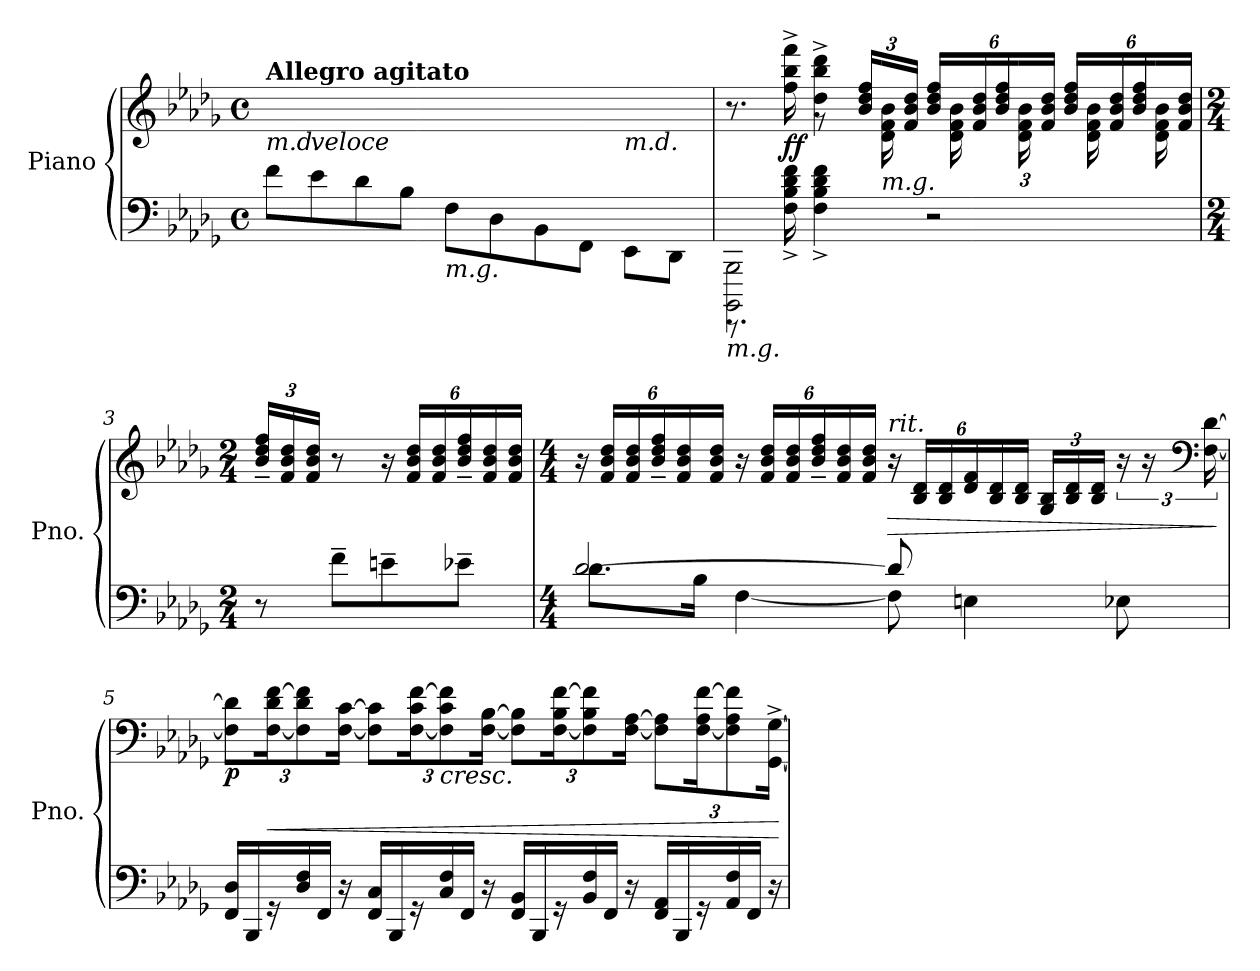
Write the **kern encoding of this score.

**kern	**kern	**dynam
*part1	*part1	*part1
*staff2	*staff1	*staff1/2
*I"Piano	*	*
*I'Pno.	*	*
*clefF4	*clefG2	*
*k[b-e-a-d-g-]	*k[b-e-a-d-g-]	*
*M4/4	*M4/4	*
*met(c)	*met(c)	*
=1	=1	=1
*^	*	*
!	!	!LO:TX:a:B:t=Allegro agitato	!
!	!	!LO:TX:b:i:t=m.d.	!
8f\L	4ryy	8ryy	.
!	!	!LO:TX:b:i:t=veloce	!
8e-\	.	4.ryy	.
8d-\	4ryy	.	.
8B-\J	.	.	.
!LO:TX:b:i:t=m.g.	!	!	!
2ryy	8F\L	2ryy	.
.	8D-\	.	.
.	8BB-\	.	.
.	8FF\J	.	.
!	!	!LO:TX:b:i:t=m.d.	!
8EE-\L	4ryy	4ryy	.
8DD-\J	.	.	.
=2	=2	=2	=2
*	*^	*^	*
*	*	*	*	*^	*
!LO:TX:b:i:t=m.g.	!	!	!	!	!	!
2BBBB-\ 2BBB-\	8.r	4.ryy	8.r	4ryy	12%5ryy	.
!	!	!	!	!	!	!LO:DY:b
.	16F\^ 16B-\^ 16d-\^ 16f\^	.	16ff\^ 16bb-\^ 16fff\^	.	.	ff
.	4F\^ 4B-\^ 4d-\^ 4f\^	.	4dd-\^ 4bb-\^ 4ddd-\^	8r	.	.
*	*	*Xtuplet	*	*Xbrackettup	*	*
.	.	24ryy	.	24b-/ 24dd-/ 24ff/LL	.	.
!	!	!LO:TX:a:i:t=m.g.	!	!	!	!
.	.	24ryy	.	24ryy	24d-\ 24f\ 24b-\	.
.	.	24ryy	.	24f/ 24b-/ 24dd-/JJ	12ryy	.
2r	2ryy	24ryy	24b-/ 24dd-/ 24ff/LL	2ryy	.	.
.	.	24ryy	24ryy	.	24d-\ 24f\ 24b-\	.
.	.	24ryy	24f/ 24b-/ 24dd-/	.	12ryy	.
.	.	24ryy	24b-/ 24dd-/ 24ff/	.	.	.
.	.	24ryy	24ryy	.	24d-\ 24f\ 24b-\	.
.	.	24ryy	24f/ 24b-/ 24dd-/JJ	.	12ryy	.
.	.	24ryy	24b-/ 24dd-/ 24ff/LL	.	.	.
.	.	24ryy	24ryy	.	24d-\ 24f\ 24b-\	.
.	.	24ryy	24f/ 24b-/ 24dd-/	.	12ryy	.
.	.	24ryy	24b-/ 24dd-/ 24ff/	.	.	.
.	.	24ryy	24ryy	.	24d-\ 24f\ 24b-\	.
.	.	24ryy	24f/ 24b-/ 24dd-/JJ	.	24ryy	.
*v	*v	*v	*	*	*	*
*	*v	*v	*v	*
=3	=3	=3
*M2/4	*M2/4	*
8r	24b-/~ 24dd-/~ 24ff/~LL	.
.	24f/ 24b-/ 24dd-/	.
.	24f/ 24b-/ 24dd-/JJ	.
8f~\L	8r	.
8en~\	24r	.
.	24f/ 24b-/ 24dd-/LL	.
.	24f/ 24b-/ 24dd-/	.
8e-X~\J	24b-/~ 24dd-/~ 24ff/~	.
.	24f/ 24b-/ 24dd-/	.
.	24f/ 24b-/ 24dd-/JJ	.
!!LO:LB:g=z
=4	=4	=4
*M4/4	*M4/4	*
*^	*	*
[2d-/	8.d-\L	24r	.
.	.	24f/ 24b-/ 24dd-/LL	.
.	.	24f/ 24b-/ 24dd-/	.
.	.	24b-/~ 24dd-/~ 24ff/~	.
.	.	24f/ 24b-/ 24dd-/	.
.	16B-\Jk	.	.
.	.	24f/ 24b-/ 24dd-/JJ	.
.	[4F\	24r	.
.	.	24f/ 24b-/ 24dd-/LL	.
.	.	24f/ 24b-/ 24dd-/	.
.	.	24b-/~ 24dd-/~ 24ff/~	.
.	.	24f/ 24b-/ 24dd-/	.
.	.	24f/ 24b-/ 24dd-/JJ	.
!	!	!LO:TX:a:i:t=rit.	!
!	!	!	!LO:HP:b
8d-/]	8F\]	24r	>
.	.	24B-/ 24d-/LL	.
.	.	24B-/ 24d-/	.
4En\	4.ryy	24d-/ 24f/	.
.	.	24B-/ 24d-/	.
.	.	24B-/ 24d-/JJ	.
.	.	24G-/ 24B-/LL	.
.	.	24B-/ 24d-/	.
.	.	24B-/ 24d-/JJ	.
*	*	*brackettup	*
8E-X\	.	24r	.
.	.	24r	.
*	*	*clefF4	*
.	.	[24F\ [24d-\	.
*v	*v	*	*
.	.	]
!!LO:LB:g=z
=5	=5	=5
*	*Xbrackettup	*
!	!	!LO:DY:b
24FF/ 24D-/LL	12F\] 12d-\]L	p
24BBB-/	.	.
!	!	!LO:HP:b
24r	[24F\ 24d-\ [24f\K	<
24D-/ 24F/	12F\] 12d-\ 12f\]	.
24FF/JJ	.	.
24r	[24F\ [24c\Jk	.
24FF/ 24C/LL	12F\] 12c\]L	.
24BBB-/	.	.
24r	[24F\ 24c\ [24f\K	.
!	!LO:TX:b:i:t=cresc.	!
24C/ 24F/	12F\] 12c\ 12f\]	.
24FF/JJ	.	.
24r	[24F\ [24B-\Jk	.
24FF/ 24BB-/LL	12F\] 12B-\]L	.
24BBB-/	.	.
24r	[24F\ 24B-\ [24f\K	.
24BB-/ 24F/	12F\] 12B-\ 12f\]	.
24FF/JJ	.	.
24r	[24F\ [24A-\Jk	.
24FF/ 24AA-/LL	12F\] 12A-\]L	.
24BBB-/	.	.
24r	[24F\ 24A-\ [24f\K	.
24AA-/ 24F/	12F\] 12A-\ 12f\]	.
24FF/JJ	.	.
24r	[24GG-\^ [24G-\^Jk	.
.	.	[
=	=	=
*-	*-	*-
